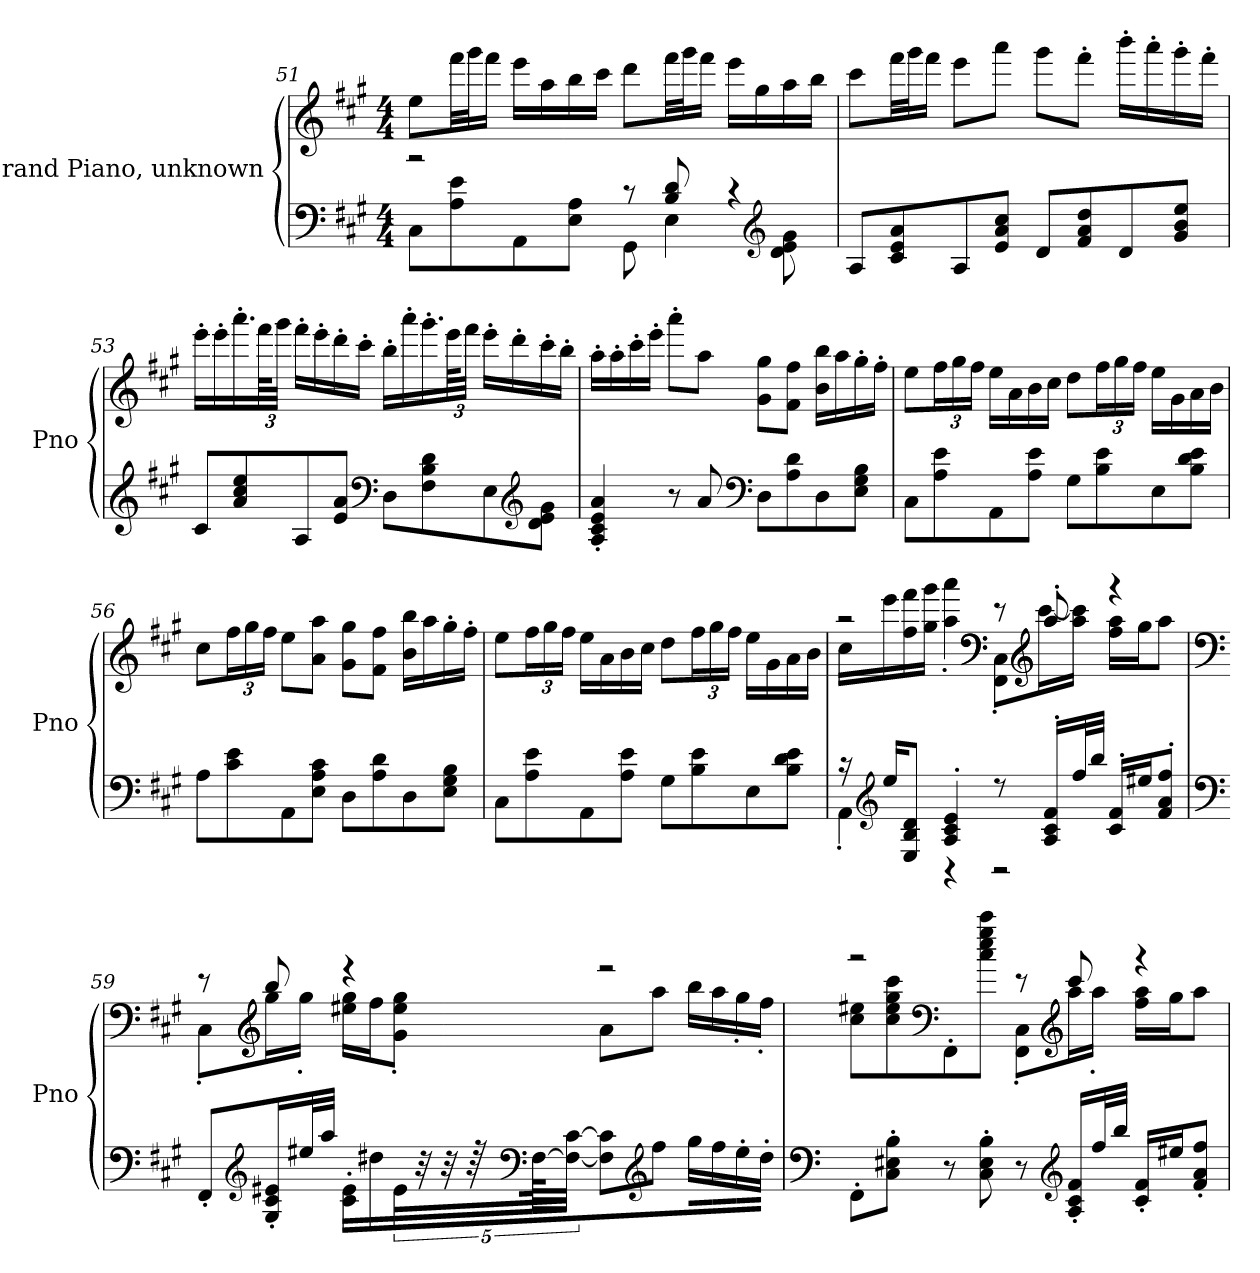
**kern	**kern
*part1	*part1
*staff2	*staff1
*I"Grand Piano, unknown	*
*I'Pno	*
*clefF4	*clefG2
*k[f#c#g#]	*k[f#c#g#]
*M4/4	*M4/4
=51	=51
*^	*
2r	8C#\L	8ee\L
.	8A\ 8e\	32fff#\LL
.	.	32ggg#\J
.	.	16fff#\JJ
.	8AA\	16eee\LL
.	.	16aa\
.	8E\ 8A\J	16bb\
.	.	16ccc#\JJ
8r	8GG#\	8ddd\L
8B/ 8d/	4E\	32fff#\LL
.	.	32ggg#\J
.	.	16fff#\JJ
4r	.	16eee\LL
.	.	16gg#\
*clefG2	*	*
.	8d\ 8e\ 8g#\	16aa\
.	.	16bb\JJ
*v	*v	*
!!LO:LB:g=z
=52	=52
8A/L	8ccc#\L
8c#/ 8e/ 8a/	32fff#\LL
.	32ggg#\J
.	16fff#\JJ
8A/	8eee\L
8e/ 8a/ 8cc#/J	8aaa\J
8d/L	8ggg#\L
8f#/ 8a/ 8dd/	8fff#'\J
8d/	16bbb'\LL
.	16aaa'\
8g#/ 8b/ 8ee/J	16ggg#'\
.	16fff#'\JJ
=53	=53
8c#/L	16eee'\LL
.	16eee'\
8a/ 8cc#/ 8ee/	16.aaa'\
*	*Xbrackettup
.	96fff#\KL
.	48ggg#\JJJ
8A/	16fff#'\LL
.	16eee'\
8e/ 8a/J	16ddd'\
.	16ccc#'\JJ
*clefF4	*
8D\L	16bb'\LL
.	16aaa'\
8F#\ 8B\ 8d\	16.ggg#'\
.	96eee\KL
.	48fff#\JJJ
8E\	16eee'\LL
.	16ddd'\
*clefG2	*
8d\ 8e\ 8g#\J	16ccc#'\
.	16bb'\JJ
!!LO:LB:g=z
=54	=54
4A/' 4c#/' 4e/' 4a/'	16aa'\LL
.	16aa'\
.	16ccc#'\
.	16eee'\JJ
8r	8aaa'\L
8a/	8aa\J
*clefF4	*
8D\L	8g#\ 8gg#\L
8A\ 8d\	8f#\ 8ff#\J
8D\	16b\ 16bb\LL
.	16aa\
8E\ 8G#\ 8B\J	16gg#'\
.	16ff#'\JJ
=55	=55
8C#\L	8ee\L
8A\ 8e\	24ff#\L
.	24gg#\
.	24ff#\JJ
8AA\	16ee\LL
.	16a\
8A\ 8e\J	16b\
.	16cc#\JJ
8G#\L	8dd\L
8B\ 8e\	24ff#\L
.	24gg#\
.	24ff#\JJ
8E\	16ee\LL
.	16g#\
8B\ 8d\ 8e\J	16a\
.	16b\JJ
=56	=56
8A\L	8cc#\L
8c#\ 8e\	24ff#\L
.	24gg#\
.	24ff#\JJ
8AA\	8ee\L
8E\ 8A\ 8c#\J	8a\ 8aa\J
8D\L	8g#\ 8gg#\L
8A\ 8d\	8f#\ 8ff#\J
8D\	16b\ 16bb\LL
.	16aa\
8E\ 8G#\ 8B\J	16gg#'\
.	16ff#'\JJ
!!LO:LB:g=z
=57	=57
8C#\L	8ee\L
8A\ 8e\	24ff#\L
.	24gg#\
.	24ff#\JJ
8AA\	16ee\LL
.	16a\
8A\ 8e\J	16b\
.	16cc#\JJ
8G#\L	8dd\L
8B\ 8e\	24ff#\L
.	24gg#\
.	24ff#\JJ
8E\	16ee\LL
.	16g#\
8B\ 8d\ 8e\J	16a\
.	16b\JJ
=58	=58
*^	*^
16r	4AA'\	2r	16cc#\LL
*clefG2	*	*	*
16ee/KL	.	.	16eee\
8E/ 8B/ 8d/J	.	.	16ff#\ 16fff#\
.	.	.	16gg#\ 16ggg#\JJ
4A/' 4c#/' 4e/'	4r	.	4aa\' 4aaa\'
*	*	*clefF4	*
8r	2r	8r	8FF#\' 8C#\'L
*	*	*clefG2	*
16A/' 16c#/' 16f#/'LL	.	8aa'/	[16ccc#\L
32ff#/L	.	.	16aa\ 16ccc#\]JJ
32bb/JJJ	.	.	.
16c#/' 16f#/'LL	.	4r	16ff#\ 16aa\LL
16ee#X/J	.	.	16gg#\J
8f#/' 8a/' 8ff#/'J	.	.	8aa\J
*v	*v	*	*
!!LO:LB:g=z	!!
=59	=59	=59
*clefF4	*clefF4	*
8FF#'/L	8r	8C#'\L
*clefG2	*clefG2	*
16G#/' 16c#/' 16e#X/'L	8bb/	16gg#\L
32ee#X/L	.	16gg#'\JJ
32aa/JJJ	.	.
16c#/' 16e#/'LL	4r	16ee#X\ 16gg#\LL
16dd#X/	.	16ff#\J
40e#/JJk	.	8g#\' 8ee#\' 8gg#\'J
40r	.	.
40r	.	.
80r	.	.
*clefF4	*	*
[80F#\KLLL	.	.
40F#\_ [40c#\JJJ	.	.
8F#\] 8c#\]L	2r	8a\L
*clefG2	*	*
8ff#\J	.	8aa\J
16gg#\LL	.	16bb\LL
16ff#\	.	16aa\
16ee#'\	.	16gg#'\
16dd#'\JJ	.	16ff#'\JJ
!!LO:PB:g=z	!!
=60	=60	=60
*clefF4	*	*
8FF#'\L	2r	8cc#\ 8ee#X\L
8C#\' 8E#X\' 8B\'J	.	8cc#\ 8ee#\ 8gg#\ 8ccc#\
*	*clefF4	*
8r	.	8FF#'\
8C#\' 8E#\' 8B\'	.	8cc#\ 8ee#\ 8gg#\ 8ccc#\J
8r	8r	8FF#\' 8C#\'L
*clefG2	*clefG2	*
16A/' 16c#/' 16f#/'LL	8ccc#/	16aa\L
32ff#/L	.	16aa'\JJ
32bb/JJJ	.	.
16c#/' 16f#/'LL	4r	16ff#\ 16aa\LL
16ee#X/J	.	16gg#\J
8f#/' 8a/' 8ff#/'J	.	8aa\J
*	*v	*v
=	=
*-	*-
